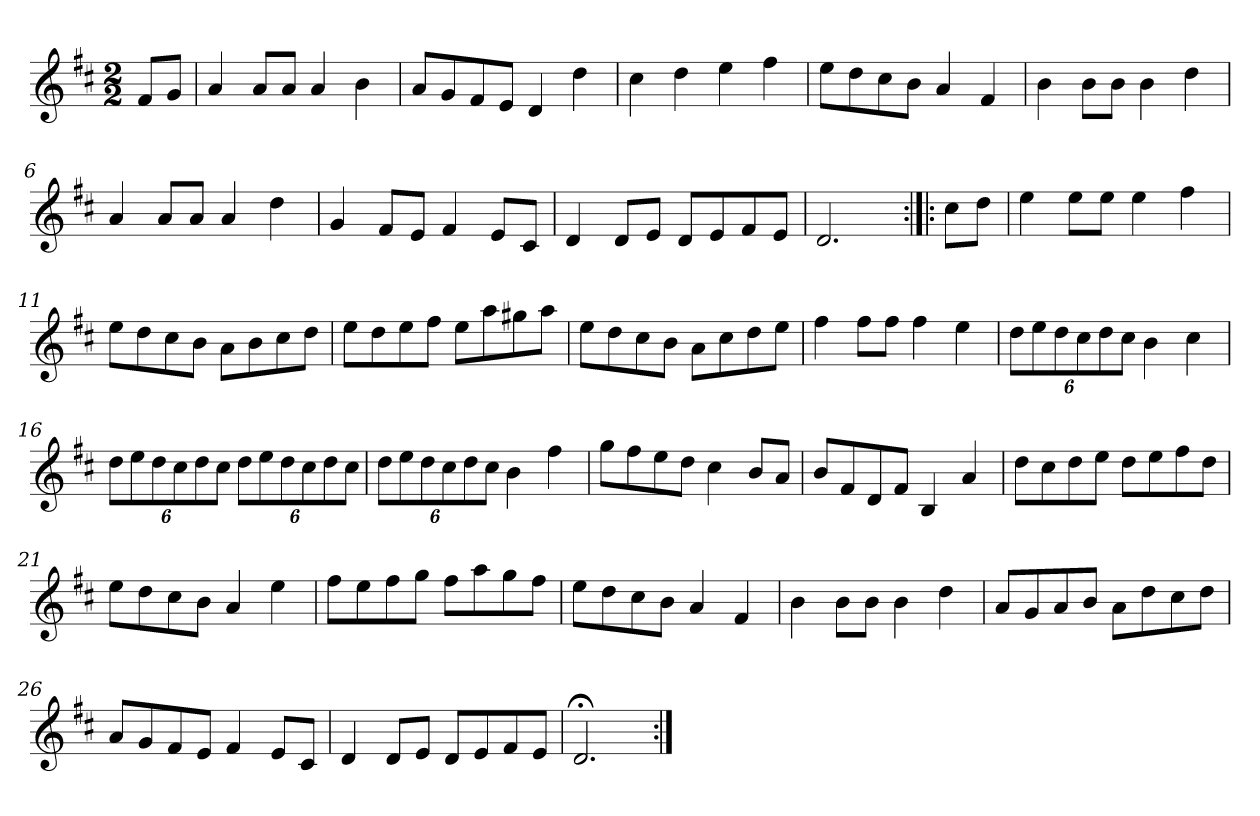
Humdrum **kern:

**kern
*part1
*staff1
*clefG2
*k[f#c#]
*D:
*M2/2
*MM120
=
8f#/L
8g/J
=1
4a
8a/L
8a/J
4a
4b
=2
8a/L
8g/
8f#/
8e/J
4d
4dd
=3
4cc#
4dd
4ee
4ff#
=4
8ee\L
8dd\
8cc#\
8b\J
4a
4f#
=5
4b
8b\L
8b\J
4b
4dd
=6
4a
8a/L
8a/J
4a
4dd
=7
4g
8f#/L
8e/J
4f#
8e/L
8c#/J
=8
4d
8d/L
8e/J
8d/L
8e/
8f#/
8e/J
=9
2.d
=:|!|:
8cc#\L
8dd\J
=10
4ee
8ee\L
8ee\J
4ee
4ff#
=11
8ee\L
8dd\
8cc#\
8b\J
8a\L
8b\
8cc#\
8dd\J
=12
8ee\L
8dd\
8ee\
8ff#\J
8ee\L
8aa\
8gg#X\
8aa\J
=13
8ee\L
8dd\
8cc#\
8b\J
8a\L
8cc#\
8dd\
8ee\J
=14
4ff#
8ff#\L
8ff#\J
4ff#
4ee
=15
12dd\L
12ee\
12dd\
12cc#\
12dd\
12cc#\J
4b
4cc#
=16
12dd\L
12ee\
12dd\
12cc#\
12dd\
12cc#\J
12dd\L
12ee\
12dd\
12cc#\
12dd\
12cc#\J
=17
12dd\L
12ee\
12dd\
12cc#\
12dd\
12cc#\J
4b
4ff#
=18
8gg\L
8ff#\
8ee\
8dd\J
4cc#
8b/L
8a/J
=19
8b/L
8f#/
8d/
8f#/J
4B
4a
=20
8dd\L
8cc#\
8dd\
8ee\J
8dd\L
8ee\
8ff#\
8dd\J
=21
8ee\L
8dd\
8cc#\
8b\J
4a
4ee
=22
8ff#\L
8ee\
8ff#\
8gg\J
8ff#\L
8aa\
8gg\
8ff#\J
=23
8ee\L
8dd\
8cc#\
8b\J
4a
4f#
=24
4b
8b\L
8b\J
4b
4dd
=25
8a/L
8g/
8a/
8b/J
8a\L
8dd\
8cc#\
8dd\J
=26
8a/L
8g/
8f#/
8e/J
4f#
8e/L
8c#/J
=27
4d
8d/L
8e/J
8d/L
8e/
8f#/
8e/J
=28
2.d;<
=:|!
*-
